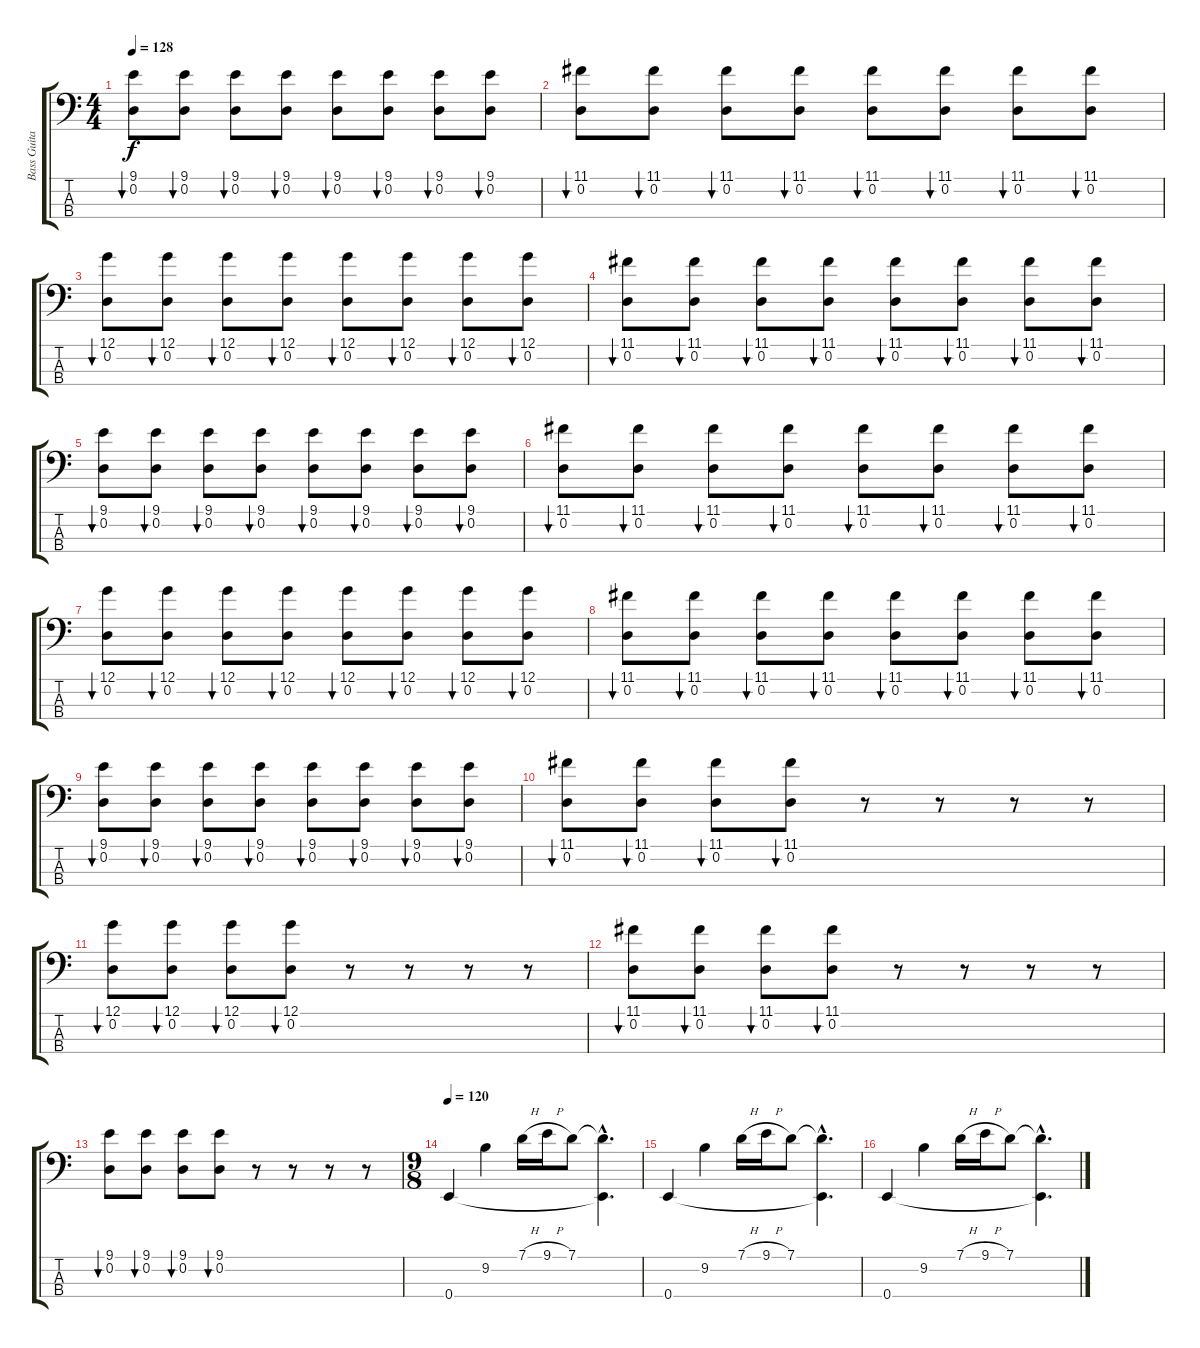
\track ("Bass Guitar" "Bass Guita") {instrument electricbassfinger}
\staff {score tabs}
\tuning (G2 D2 A1 E1) {hide}
\ts (4 4)
\tempo 128
\clef f4
\ks c
(9.1 0.2).8{bu 60 dy f} (9.1 0.2).8{bu 60} (9.1 0.2).8{bu 60} (9.1 0.2).8{bu 60} (9.1 0.2).8{bu 60} (9.1 0.2).8{bu 60} (9.1 0.2).8{bu 60} (9.1 0.2).8{bu 60} |
(11.1 0.2).8{bu 60} (11.1 0.2).8{bu 60} (11.1 0.2).8{bu 60} (11.1 0.2).8{bu 60} (11.1 0.2).8{bu 60} (11.1 0.2).8{bu 60} (11.1 0.2).8{bu 60} (11.1 0.2).8{bu 60} |
(12.1 0.2).8{bu 60} (12.1 0.2).8{bu 60} (12.1 0.2).8{bu 60} (12.1 0.2).8{bu 60} (12.1 0.2).8{bu 60} (12.1 0.2).8{bu 60} (12.1 0.2).8{bu 60} (12.1 0.2).8{bu 60} |
(11.1 0.2).8{bu 60} (11.1 0.2).8{bu 60} (11.1 0.2).8{bu 60} (11.1 0.2).8{bu 60} (11.1 0.2).8{bu 60} (11.1 0.2).8{bu 60} (11.1 0.2).8{bu 60} (11.1 0.2).8{bu 60} |
(9.1 0.2).8{bu 60} (9.1 0.2).8{bu 60} (9.1 0.2).8{bu 60} (9.1 0.2).8{bu 60} (9.1 0.2).8{bu 60} (9.1 0.2).8{bu 60} (9.1 0.2).8{bu 60} (9.1 0.2).8{bu 60} |
(11.1 0.2).8{bu 60} (11.1 0.2).8{bu 60} (11.1 0.2).8{bu 60} (11.1 0.2).8{bu 60} (11.1 0.2).8{bu 60} (11.1 0.2).8{bu 60} (11.1 0.2).8{bu 60} (11.1 0.2).8{bu 60} |
(12.1 0.2).8{bu 60} (12.1 0.2).8{bu 60} (12.1 0.2).8{bu 60} (12.1 0.2).8{bu 60} (12.1 0.2).8{bu 60} (12.1 0.2).8{bu 60} (12.1 0.2).8{bu 60} (12.1 0.2).8{bu 60} |
(11.1 0.2).8{bu 60} (11.1 0.2).8{bu 60} (11.1 0.2).8{bu 60} (11.1 0.2).8{bu 60} (11.1 0.2).8{bu 60} (11.1 0.2).8{bu 60} (11.1 0.2).8{bu 60} (11.1 0.2).8{bu 60} |
(9.1 0.2).8{bu 60} (9.1 0.2).8{bu 60} (9.1 0.2).8{bu 60} (9.1 0.2).8{bu 60} (9.1 0.2).8{bu 60} (9.1 0.2).8{bu 60} (9.1 0.2).8{bu 60} (9.1 0.2).8{bu 60} |
(11.1 0.2).8{bu 60} (11.1 0.2).8{bu 60} (11.1 0.2).8{bu 60} (11.1 0.2).8{bu 60} r.8 r.8 r.8 r.8 |
(12.1 0.2).8{bu 60} (12.1 0.2).8{bu 60} (12.1 0.2).8{bu 60} (12.1 0.2).8{bu 60} r.8 r.8 r.8 r.8 |
(11.1 0.2).8{bu 60} (11.1 0.2).8{bu 60} (11.1 0.2).8{bu 60} (11.1 0.2).8{bu 60} r.8 r.8 r.8 r.8 |
(9.1 0.2).8{bu 60} (9.1 0.2).8{bu 60} (9.1 0.2).8{bu 60} (9.1 0.2).8{bu 60} r.8 r.8 r.8 r.8 |
\ts (9 8)
\tempo 120
0.4.4 9.2.4 7.1{h}.16 9.1{h}.16 7.1.8 (7.1{hac t} 0.4{hac t}).4{d} |
0.4.4 9.2.4 7.1{h}.16 9.1{h}.16 7.1.8 (7.1{hac t} 0.4{hac t}).4{d} |
0.4.4 9.2.4 7.1{h}.16 9.1{h}.16 7.1.8 (7.1{hac t} 0.4{hac t}).4{d}
